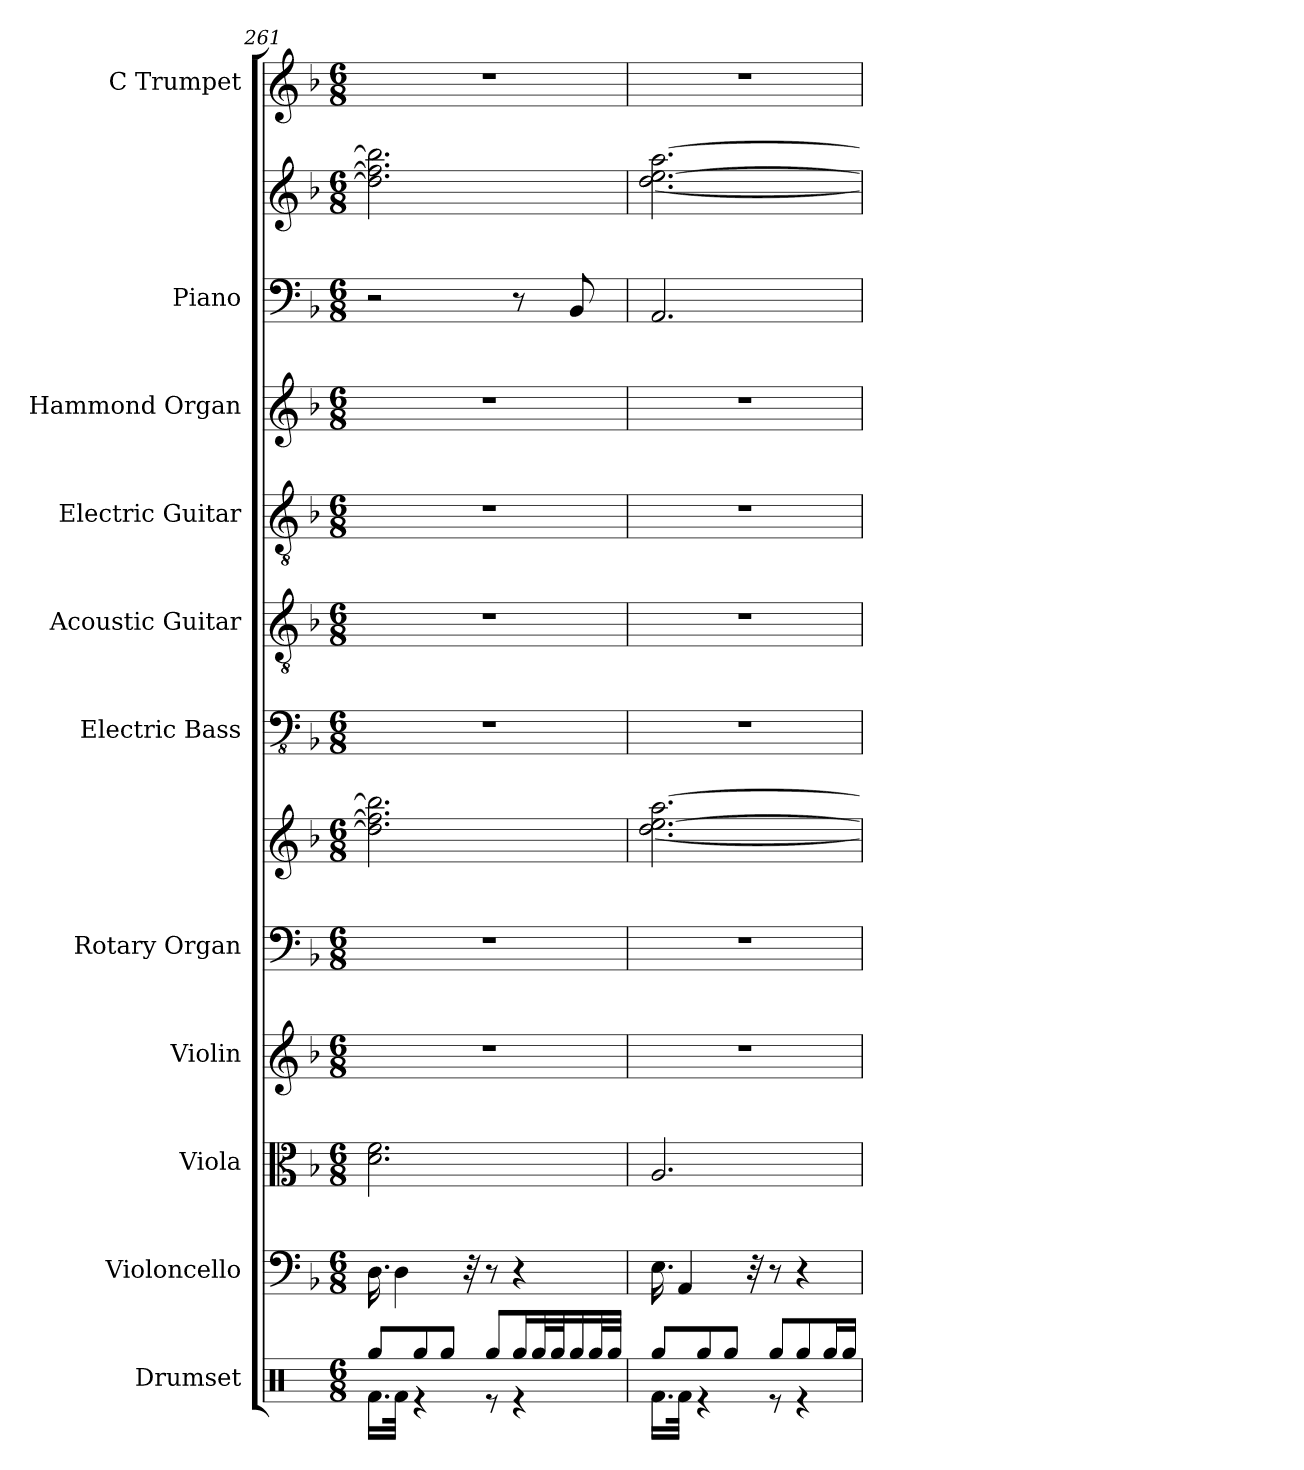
**kern	**kern	**kern	**kern	**kern	**kern	**kern	**kern	**kern	**kern	**kern	**kern	**kern
*part11	*part10	*part9	*part8	*part7	*part7	*part6	*part5	*part4	*part3	*part2	*part2	*part1
*staff13	*staff12	*staff11	*staff10	*staff9	*staff8	*staff7	*staff6	*staff5	*staff4	*staff3	*staff2	*staff1
*I"Drumset	*I"Violoncello	*I"Viola	*I"Violin	*I"Rotary Organ	*	*I"Electric Bass	*I"Acoustic Guitar	*I"Electric Guitar	*I"Hammond Organ	*I"Piano	*	*I"C Trumpet
*I'Drs.	*I'Vc.	*I'Vla.	*I'Vln.	*I'Rot. Org.	*	*I'El. B.	*I'Guit.	*I'El. Guit.	*I'Hm. Org.	*I'Pno.	*	*I'C Tpt.
*clefX	*clefF4	*clefC3	*clefG2	*clefF4	*clefG2	*clefFv4	*clefGv2	*clefGv2	*clefG2	*clefF4	*clefG2	*clefG2
*k[]	*k[b-]	*k[b-]	*k[b-]	*k[b-]	*k[b-]	*k[b-]	*k[b-]	*k[b-]	*k[b-]	*k[b-]	*k[b-]	*k[b-]
*M6/8	*M6/8	*M6/8	*M6/8	*M6/8	*M6/8	*M6/8	*M6/8	*M6/8	*M6/8	*M6/8	*M6/8	*M6/8
=261	=261	=261	=261	=261	=261	=261	=261	=261	=261	=261	=261	=261
*^	*	*	*	*	*	*	*	*	*	*	*	*
8Rgg/L	16.Rf\LL	16.D\	2.d\ 2.f\	2.r	2.r	2.dd\] 2.ff\] 2.bb-\]	2.r	2.r	2.r	2.r	2r	2.dd\] 2.ff\] 2.bb-\]	2.r
.	32Rf\JJk	4D\	.	.	.	.	.	.	.	.	.	.	.
8Rgg/	4r	.	.	.	.	.	.	.	.	.	.	.	.
8Rgg/J	.	.	.	.	.	.	.	.	.	.	.	.	.
.	.	32r	.	.	.	.	.	.	.	.	.	.	.
8Rgg/L	8r	8r	.	.	.	.	.	.	.	.	.	.	.
16Rgg/L	4r	4r	.	.	.	.	.	.	.	.	8r	.	.
32Rgg/L	.	.	.	.	.	.	.	.	.	.	.	.	.
32Rgg/J	.	.	.	.	.	.	.	.	.	.	.	.	.
16Rgg/	.	.	.	.	.	.	.	.	.	.	8BB-/	.	.
32Rgg/L	.	.	.	.	.	.	.	.	.	.	.	.	.
32Rgg/JJJ	.	.	.	.	.	.	.	.	.	.	.	.	.
=262	=262	=262	=262	=262	=262	=262	=262	=262	=262	=262	=262	=262	=262
8Rgg/L	16.Rf\LL	16.E\	2.A/	2.r	2.r	[2.dd\ [2.ee\ [2.aa\	2.r	2.r	2.r	2.r	2.AA/	[2.dd\ [2.ee\ [2.aa\	2.r
.	32Rf\JJk	4AA/	.	.	.	.	.	.	.	.	.	.	.
8Rgg/	4r	.	.	.	.	.	.	.	.	.	.	.	.
8Rgg/J	.	.	.	.	.	.	.	.	.	.	.	.	.
.	.	32r	.	.	.	.	.	.	.	.	.	.	.
8Rgg/L	8r	8r	.	.	.	.	.	.	.	.	.	.	.
8Rgg/	4r	4r	.	.	.	.	.	.	.	.	.	.	.
16Rgg/L	.	.	.	.	.	.	.	.	.	.	.	.	.
16Rgg/JJ	.	.	.	.	.	.	.	.	.	.	.	.	.
*v	*v	*	*	*	*	*	*	*	*	*	*	*	*
=	=	=	=	=	=	=	=	=	=	=	=	=
*-	*-	*-	*-	*-	*-	*-	*-	*-	*-	*-	*-	*-
